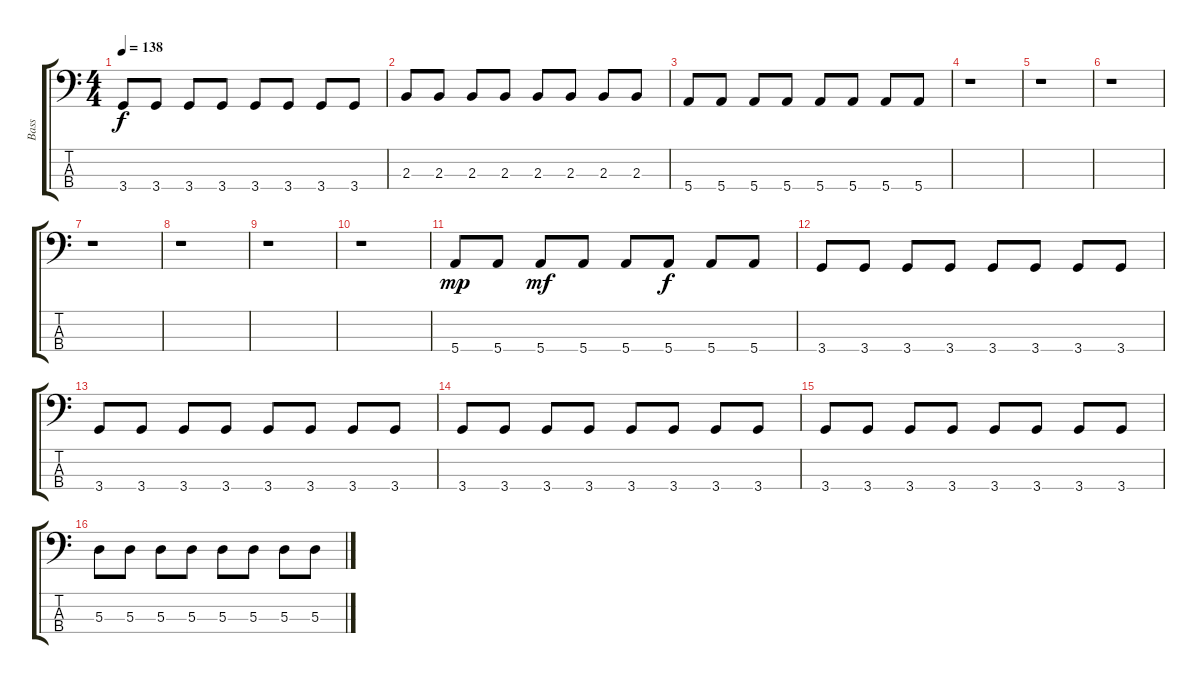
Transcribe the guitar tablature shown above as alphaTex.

\track ("Bass" "Bass") {instrument electricbassfinger}
\staff {score tabs}
\tuning (G2 D2 A1 E1) {hide}
\ts (4 4)
\tempo 138
\clef f4
\ks c
3.4.8{dy f} 3.4.8 3.4.8 3.4.8 3.4.8 3.4.8 3.4.8 3.4.8 |
2.3.8 2.3.8 2.3.8 2.3.8 2.3.8 2.3.8 2.3.8 2.3.8 |
5.4.8 5.4.8 5.4.8 5.4.8 5.4.8 5.4.8 5.4.8 5.4.8 |
r.1 |
r.1 |
r.1 |
r.1 |
r.1 |
r.1 |
r.1 |
5.4.8{dy mp} 5.4.8 5.4.8{dy mf} 5.4.8 5.4.8 5.4.8{dy f} 5.4.8 5.4.8 |
3.4.8 3.4.8 3.4.8 3.4.8 3.4.8 3.4.8 3.4.8 3.4.8 |
3.4.8 3.4.8 3.4.8 3.4.8 3.4.8 3.4.8 3.4.8 3.4.8 |
3.4.8 3.4.8 3.4.8 3.4.8 3.4.8 3.4.8 3.4.8 3.4.8 |
3.4.8 3.4.8 3.4.8 3.4.8 3.4.8 3.4.8 3.4.8 3.4.8 |
5.3.8 5.3.8 5.3.8 5.3.8 5.3.8 5.3.8 5.3.8 5.3.8
